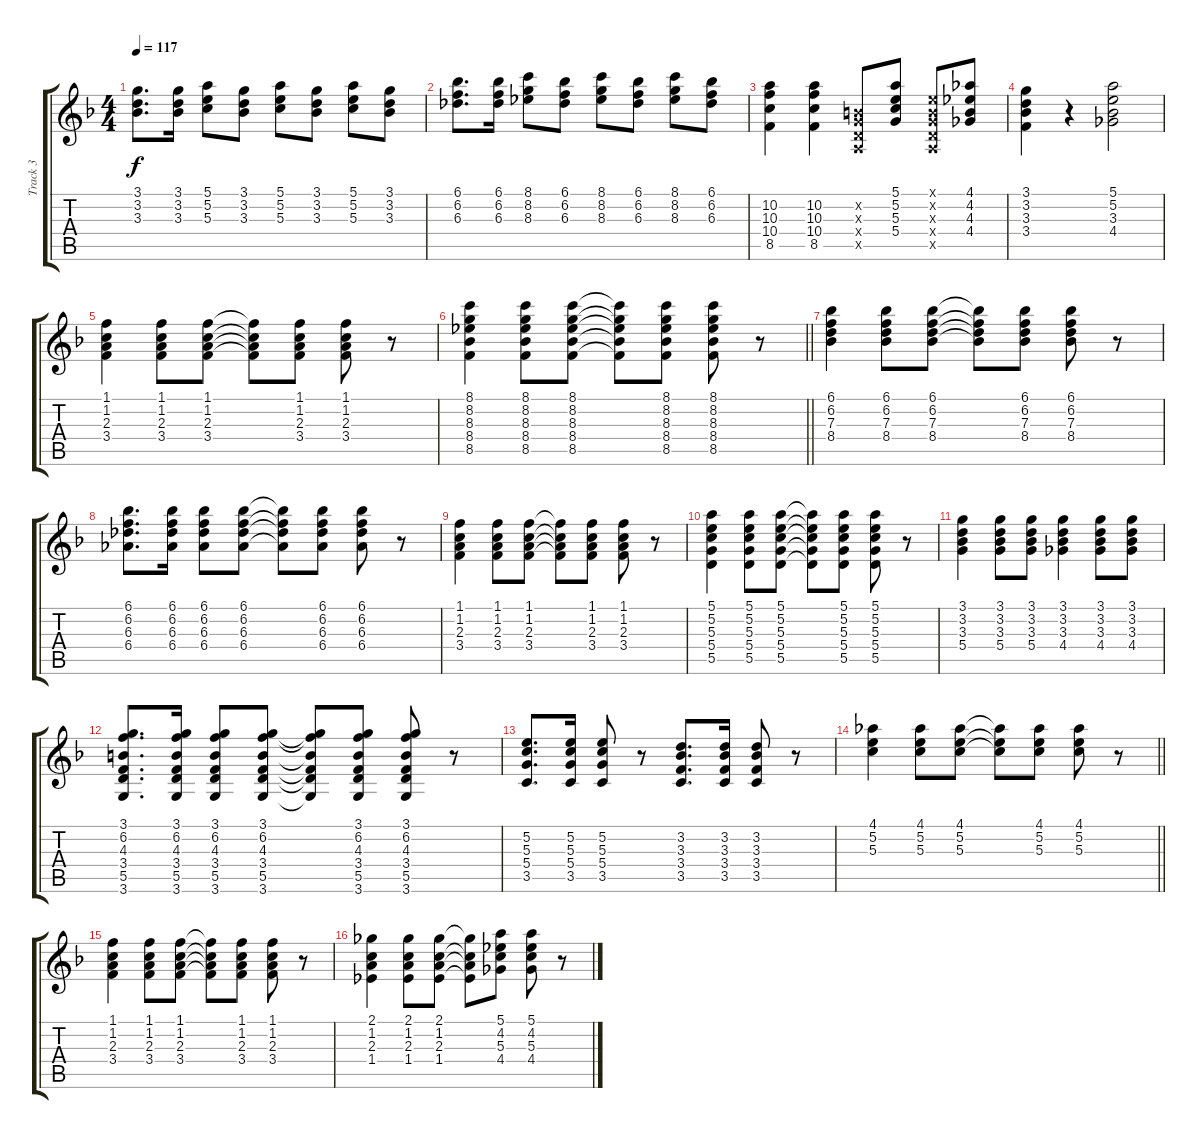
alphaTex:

\track ("Track 3" "Track 3") {instrument acousticguitarsteel}
\staff {score tabs}
\tuning (E4 B3 G3 D3 A2 E2) {hide}
\ts (4 4)
\tempo 117
\clef g2
\ks f
(3.1 3.2 3.3).8{d dy f} (3.1 3.2 3.3).16 (5.1 5.2 5.3).8 (3.1 3.2 3.3).8 (5.1 5.2 5.3).8 (3.1 3.2 3.3).8 (5.1 5.2 5.3).8 (3.1 3.2 3.3).8 |
(6.1 6.2 6.3).8{d} (6.1 6.2 6.3).16 (8.1 8.2 8.3).8 (6.1 6.2 6.3).8 (8.1 8.2 8.3).8 (6.1 6.2 6.3).8 (8.1 8.2 8.3).8 (6.1 6.2 6.3).8 |
(10.2 10.3 10.4 8.5).4 (10.2 10.3 10.4 8.5).4 (0.2{x} 0.3{x} 0.4{x} 0.5{x}).8 (5.1 5.2 5.3 5.4).8 (0.1{x} 0.2{x} 0.3{x} 0.4{x} 0.5{x}).8 (4.1 4.2 4.3 4.4).8 |
(3.1 3.2 3.3 3.4).4 r.4 (5.1 5.2 3.3 4.4).2 |
(1.1 1.2 2.3 3.4).4 (1.1 1.2 2.3 3.4).8 (1.1 1.2 2.3 3.4).8 (1.1{t} 1.2{t} 2.3{t} 3.4{t}).8 (1.1 1.2 2.3 3.4).8 (1.1 1.2 2.3 3.4).8 r.8 |
\barLineRight lightlight
(8.1 8.2 8.3 8.4 8.5).4 (8.1 8.2 8.3 8.4 8.5).8 (8.1 8.2 8.3 8.4 8.5).8 (8.1{t} 8.2{t} 8.3{t} 8.4{t} 8.5{t}).8 (8.1 8.2 8.3 8.4 8.5).8 (8.1 8.2 8.3 8.4 8.5).8 r.8 |
(6.1 6.2 7.3 8.4).4 (6.1 6.2 7.3 8.4).8 (6.1 6.2 7.3 8.4).8 (6.1{t} 6.2{t} 7.3{t} 8.4{t}).8 (6.1 6.2 7.3 8.4).8 (6.1 6.2 7.3 8.4).8 r.8 |
(6.1 6.2 6.3 6.4).8{d} (6.1 6.2 6.3 6.4).16 (6.1 6.2 6.3 6.4).8 (6.1 6.2 6.3 6.4).8 (6.1{t} 6.2{t} 6.3{t} 6.4{t}).8 (6.1 6.2 6.3 6.4).8 (6.1 6.2 6.3 6.4).8 r.8 |
(1.1 1.2 2.3 3.4).4 (1.1 1.2 2.3 3.4).8 (1.1 1.2 2.3 3.4).8 (1.1{t} 1.2{t} 2.3{t} 3.4{t}).8 (1.1 1.2 2.3 3.4).8 (1.1 1.2 2.3 3.4).8 r.8 |
(5.1 5.2 5.3 5.4 5.5).4 (5.1 5.2 5.3 5.4 5.5).8 (5.1 5.2 5.3 5.4 5.5).8 (5.1{t} 5.2{t} 5.3{t} 5.4{t} 5.5{t}).8 (5.1 5.2 5.3 5.4 5.5).8 (5.1 5.2 5.3 5.4 5.5).8 r.8 |
(3.1 3.2 3.3 5.4).4 (3.1 3.2 3.3 5.4).8 (3.1 3.2 3.3 5.4).8 (3.1 3.2 3.3 4.4).4 (3.1 3.2 3.3 4.4).8 (3.1 3.2 3.3 4.4).8 |
(3.1 6.2 4.3 3.4 5.5 3.6).8{d} (3.1 6.2 4.3 3.4 5.5 3.6).16 (3.1 6.2 4.3 3.4 5.5 3.6).8 (3.1 6.2 4.3 3.4 5.5 3.6).8 (3.1{t} 6.2{t} 4.3{t} 3.4{t} 5.5{t} 3.6{t}).8 (3.1 6.2 4.3 3.4 5.5 3.6).8 (3.1 6.2 4.3 3.4 5.5 3.6).8 r.8 |
(5.2 5.3 5.4 3.5).8{d} (5.2 5.3 5.4 3.5).16 (5.2 5.3 5.4 3.5).8 r.8 (3.2 3.3 3.4 3.5).8{d} (3.2 3.3 3.4 3.5).16 (3.2 3.3 3.4 3.5).8 r.8 |
\barLineRight lightlight
(4.1 5.2 5.3).4 (4.1 5.2 5.3).8 (4.1 5.2 5.3).8 (4.1{t} 5.2{t} 5.3{t}).8 (4.1 5.2 5.3).8 (4.1 5.2 5.3).8 r.8 |
(1.1 1.2 2.3 3.4).4 (1.1 1.2 2.3 3.4).8 (1.1 1.2 2.3 3.4).8 (1.1{t} 1.2{t} 2.3{t} 3.4{t}).8 (1.1 1.2 2.3 3.4).8 (1.1 1.2 2.3 3.4).8 r.8 |
(2.1 1.2 2.3 1.4).4 (2.1 1.2 2.3 1.4).8 (2.1 1.2 2.3 1.4).8 (2.1{t} 1.2{t} 2.3{t} 1.4{t}).8 (5.1 4.2 5.3 4.4).8 (5.1 4.2 5.3 4.4).8 r.8
